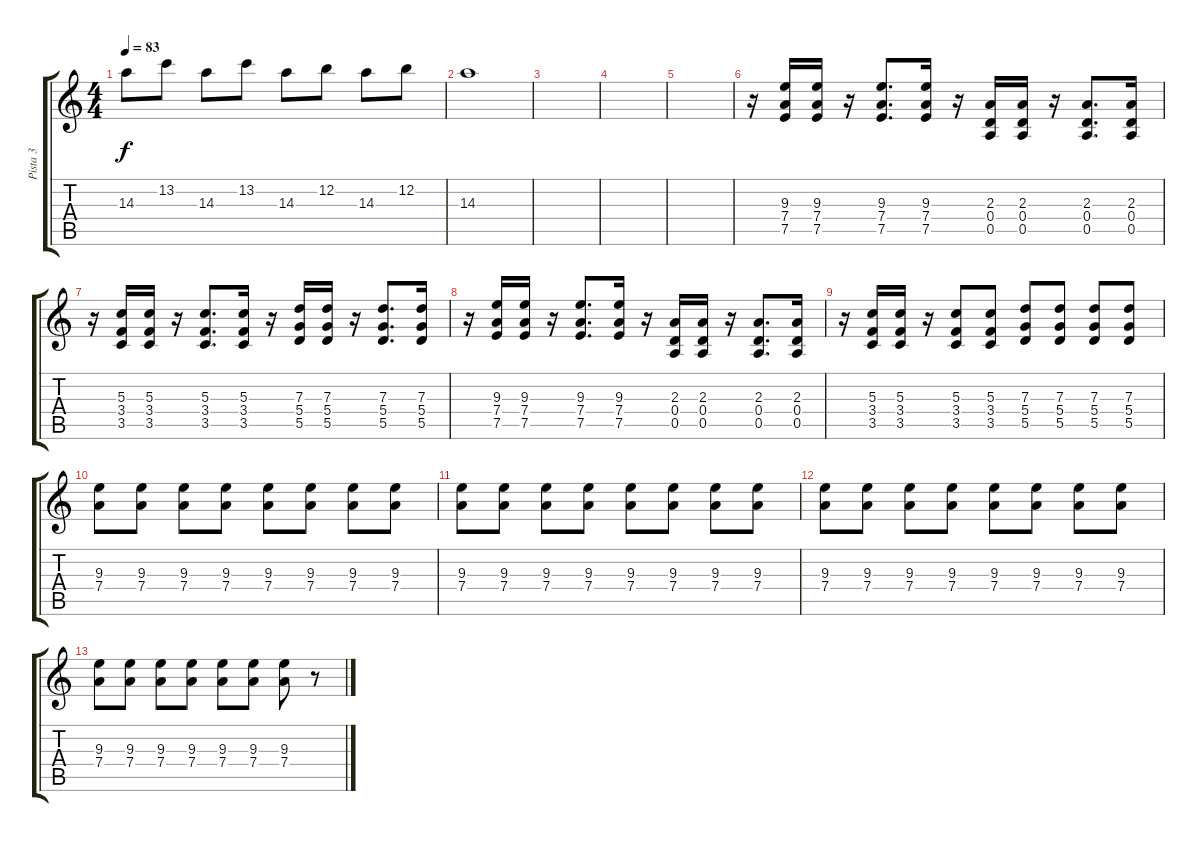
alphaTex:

\track ("Pista 3" "Pista 3") {instrument electricguitarjazz}
\staff {score tabs}
\tuning (E4 B3 G3 D3 A2 D2) {hide}
\ts (4 4)
\tempo 83
\clef g2
\ks c
14.3.8{dy f} 13.2.8 14.3.8 13.2.8 14.3.8 12.2.8 14.3.8 12.2.8 |
14.3.1{volume 4} |
|
|
|
r.16{volume 11 instrument distortionguitar} (9.3 7.4 7.5).16 (9.3 7.4 7.5).16 r.16 (9.3 7.4 7.5).8{d} (9.3 7.4 7.5).16 r.16 (2.3 0.4 0.5).16 (2.3 0.4 0.5).16 r.16 (2.3 0.4 0.5).8{d} (2.3 0.4 0.5).16 |
r.16 (5.3 3.4 3.5).16 (5.3 3.4 3.5).16 r.16 (5.3 3.4 3.5).8{d} (5.3 3.4 3.5).16 r.16 (7.3 5.4 5.5).16 (7.3 5.4 5.5).16 r.16 (7.3 5.4 5.5).8{d} (7.3 5.4 5.5).16 |
r.16 (9.3 7.4 7.5).16 (9.3 7.4 7.5).16 r.16 (9.3 7.4 7.5).8{d} (9.3 7.4 7.5).16 r.16 (2.3 0.4 0.5).16 (2.3 0.4 0.5).16 r.16 (2.3 0.4 0.5).8{d} (2.3 0.4 0.5).16 |
r.16 (5.3 3.4 3.5).16 (5.3 3.4 3.5).16 r.16 (5.3 3.4 3.5).8 (5.3 3.4 3.5).8 (7.3 5.4 5.5).8 (7.3 5.4 5.5).8 (7.3 5.4 5.5).8 (7.3 5.4 5.5).8 |
(9.3 7.4).8 (9.3 7.4).8 (9.3 7.4).8 (9.3 7.4).8 (9.3 7.4).8 (9.3 7.4).8 (9.3 7.4).8 (9.3 7.4).8 |
(9.3 7.4).8 (9.3 7.4).8 (9.3 7.4).8 (9.3 7.4).8 (9.3 7.4).8 (9.3 7.4).8 (9.3 7.4).8 (9.3 7.4).8 |
(9.3 7.4).8 (9.3 7.4).8 (9.3 7.4).8 (9.3 7.4).8 (9.3 7.4).8 (9.3 7.4).8 (9.3 7.4).8 (9.3 7.4).8 |
(9.3 7.4).8 (9.3 7.4).8 (9.3 7.4).8 (9.3 7.4).8 (9.3 7.4).8 (9.3 7.4).8 (9.3 7.4).8 r.8
